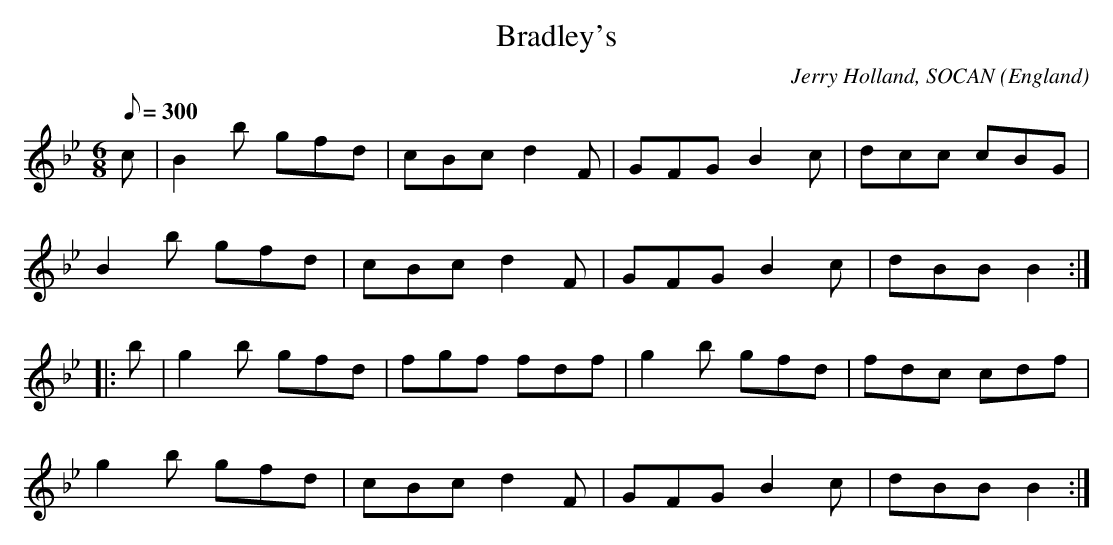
X:1
T:Bradley's
C:Jerry Holland, SOCAN
O:England
L:1/8
Q:300
M:6/8
K:Bb
c|B2 b gfd|cBc d2 F|GFG B2 c|dcc cBG|
B2 b gfd|cBc d2 F|GFG B2c|dBB B2:|
|:b|g2 b gfd|fgf fdf|g2 b gfd|fdc cdf|
g2 b gfd|cBc d2 F|GFG B2c|dBB B2:|]
